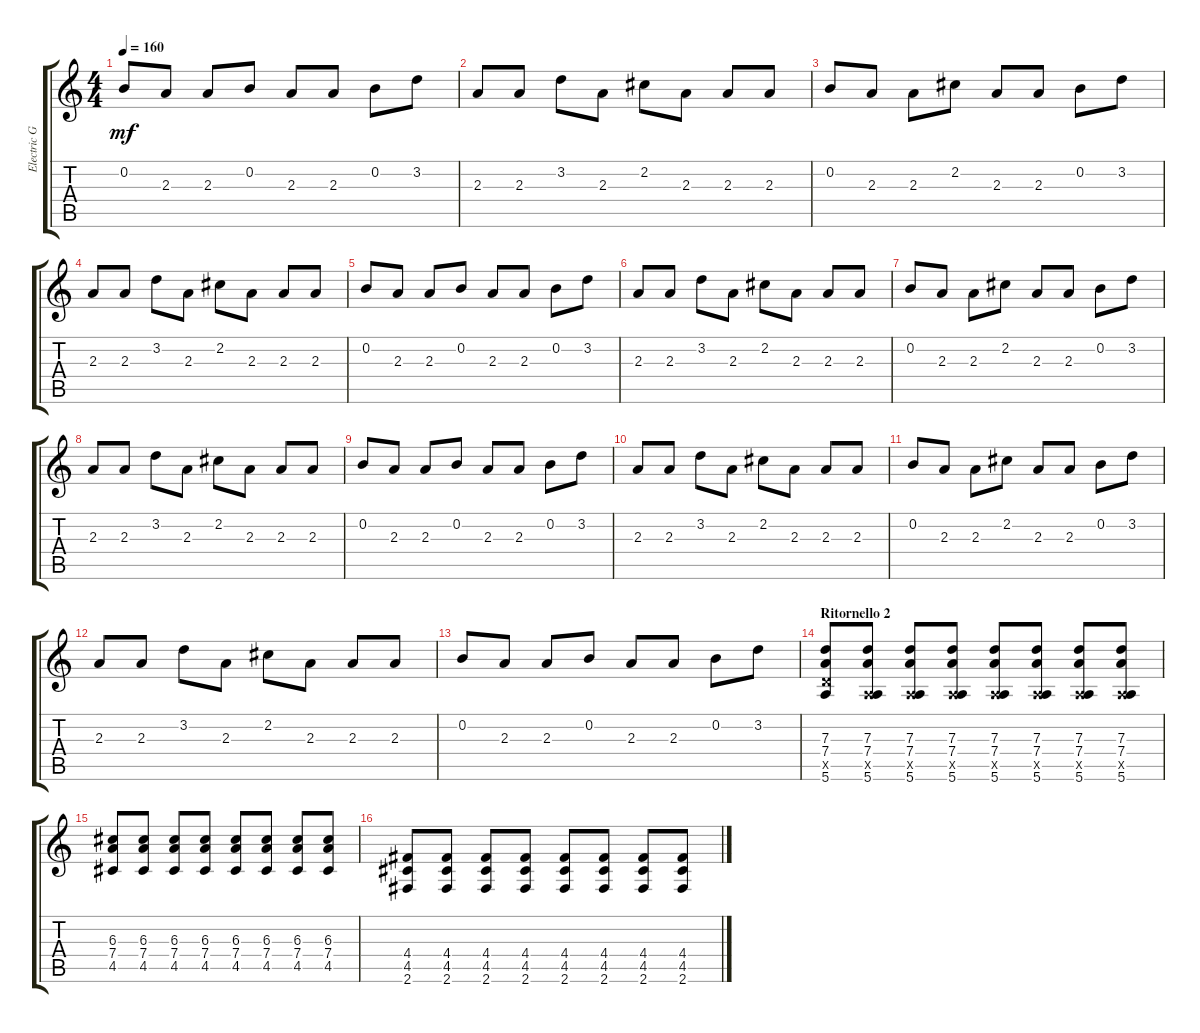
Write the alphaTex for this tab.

\track ("Electric Guitar" "Electric G") {instrument distortionguitar}
\staff {score tabs}
\tuning (E4 B3 G3 D3 A2 E2) {hide}
\ts (4 4)
\tempo 160
\clef g2
\ks c
0.2.8{dy mf} 2.3.8 2.3.8 0.2.8 2.3.8 2.3.8 0.2.8 3.2.8 |
2.3.8 2.3.8 3.2.8 2.3.8 2.2.8 2.3.8 2.3.8 2.3.8 |
0.2.8 2.3.8 2.3.8 2.2.8 2.3.8 2.3.8 0.2.8 3.2.8 |
2.3.8 2.3.8 3.2.8 2.3.8 2.2.8 2.3.8 2.3.8 2.3.8 |
0.2.8 2.3.8 2.3.8 0.2.8 2.3.8 2.3.8 0.2.8 3.2.8 |
2.3.8 2.3.8 3.2.8 2.3.8 2.2.8 2.3.8 2.3.8 2.3.8 |
0.2.8 2.3.8 2.3.8 2.2.8 2.3.8 2.3.8 0.2.8 3.2.8 |
2.3.8 2.3.8 3.2.8 2.3.8 2.2.8 2.3.8 2.3.8 2.3.8 |
0.2.8 2.3.8 2.3.8 0.2.8 2.3.8 2.3.8 0.2.8 3.2.8 |
2.3.8 2.3.8 3.2.8 2.3.8 2.2.8 2.3.8 2.3.8 2.3.8 |
0.2.8 2.3.8 2.3.8 2.2.8 2.3.8 2.3.8 0.2.8 3.2.8 |
2.3.8 2.3.8 3.2.8 2.3.8 2.2.8 2.3.8 2.3.8 2.3.8 |
0.2.8 2.3.8 2.3.8 0.2.8 2.3.8 2.3.8 0.2.8 3.2.8 |
\section ("" "Ritornello 2")
(7.3 7.4 5.5{x} 5.6).8 (7.3 7.4 0.5{x} 5.6).8 (7.3 7.4 0.5{x} 5.6).8 (7.3 7.4 0.5{x} 5.6).8 (7.3 7.4 0.5{x} 5.6).8 (7.3 7.4 0.5{x} 5.6).8 (7.3 7.4 0.5{x} 5.6).8 (7.3 7.4 0.5{x} 5.6).8 |
(6.3 7.4 4.5).8 (6.3 7.4 4.5).8 (6.3 7.4 4.5).8 (6.3 7.4 4.5).8 (6.3 7.4 4.5).8 (6.3 7.4 4.5).8 (6.3 7.4 4.5).8 (6.3 7.4 4.5).8 |
(4.4 4.5 2.6).8 (4.4 4.5 2.6).8 (4.4 4.5 2.6).8 (4.4 4.5 2.6).8 (4.4 4.5 2.6).8 (4.4 4.5 2.6).8 (4.4 4.5 2.6).8 (4.4 4.5 2.6).8
